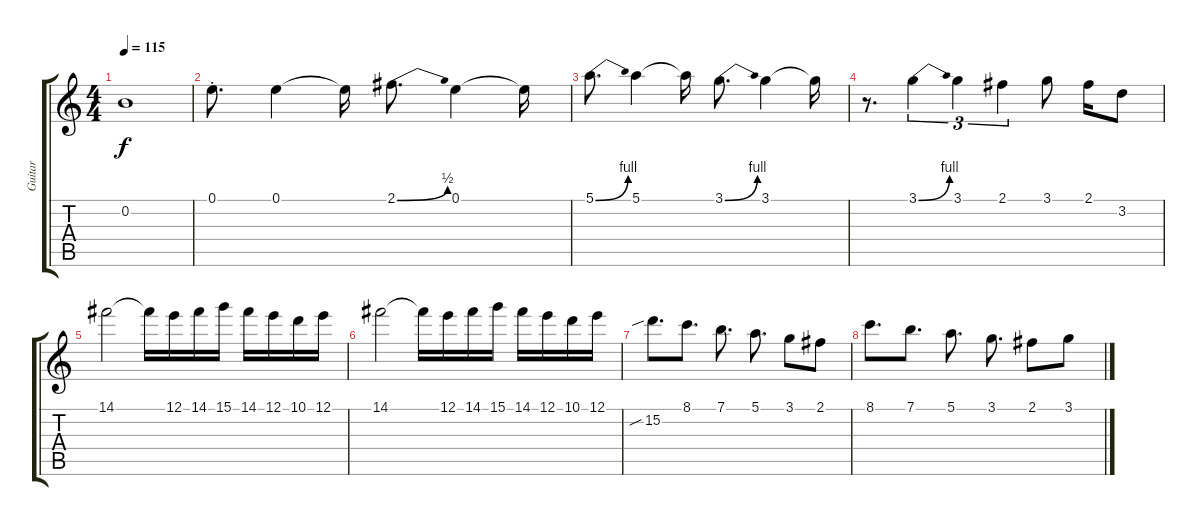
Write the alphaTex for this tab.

\track ("Guitar" "Guitar") {instrument electricguitarjazz}
\staff {score tabs}
\tuning (E4 B3 G3 D3 A2 E2) {hide}
\ts (4 4)
\tempo 115
\clef g2
\ks c
0.2.1{dy f} |
0.1{st}.8{d} 0.1.4 0.1{t}.16 2.1{be (bend 0 0 60 2)}.8{d} 0.1.4 0.1{t}.16 |
5.1{be (bend 0 0 60 4)}.8{d} 5.1.4 5.1{t}.16 3.1{be (bend 0 0 60 4)}.8{d} 3.1.4 3.1{t}.16 |
r.8{d} 3.1{be (bend 0 0 60 4)}.4{tu (3 2)} 3.1.4{tu (3 2)} 2.1.4{tu (3 2)} 3.1.8 2.1.16 3.2.8 |
14.1.2 14.1{t}.16 12.1.16 14.1.16 15.1.16 14.1.16 12.1.16 10.1.16 12.1.16 |
14.1.2 14.1{t}.16 12.1.16 14.1.16 15.1.16 14.1.16 12.1.16 10.1.16 12.1.16 |
15.2{sib}.8{d} 8.1.8{d} 7.1.8{d} 5.1.8{d} 3.1.8 2.1.8 |
8.1.8{d} 7.1.8{d} 5.1.8{d} 3.1.8{d} 2.1.8 3.1.8
